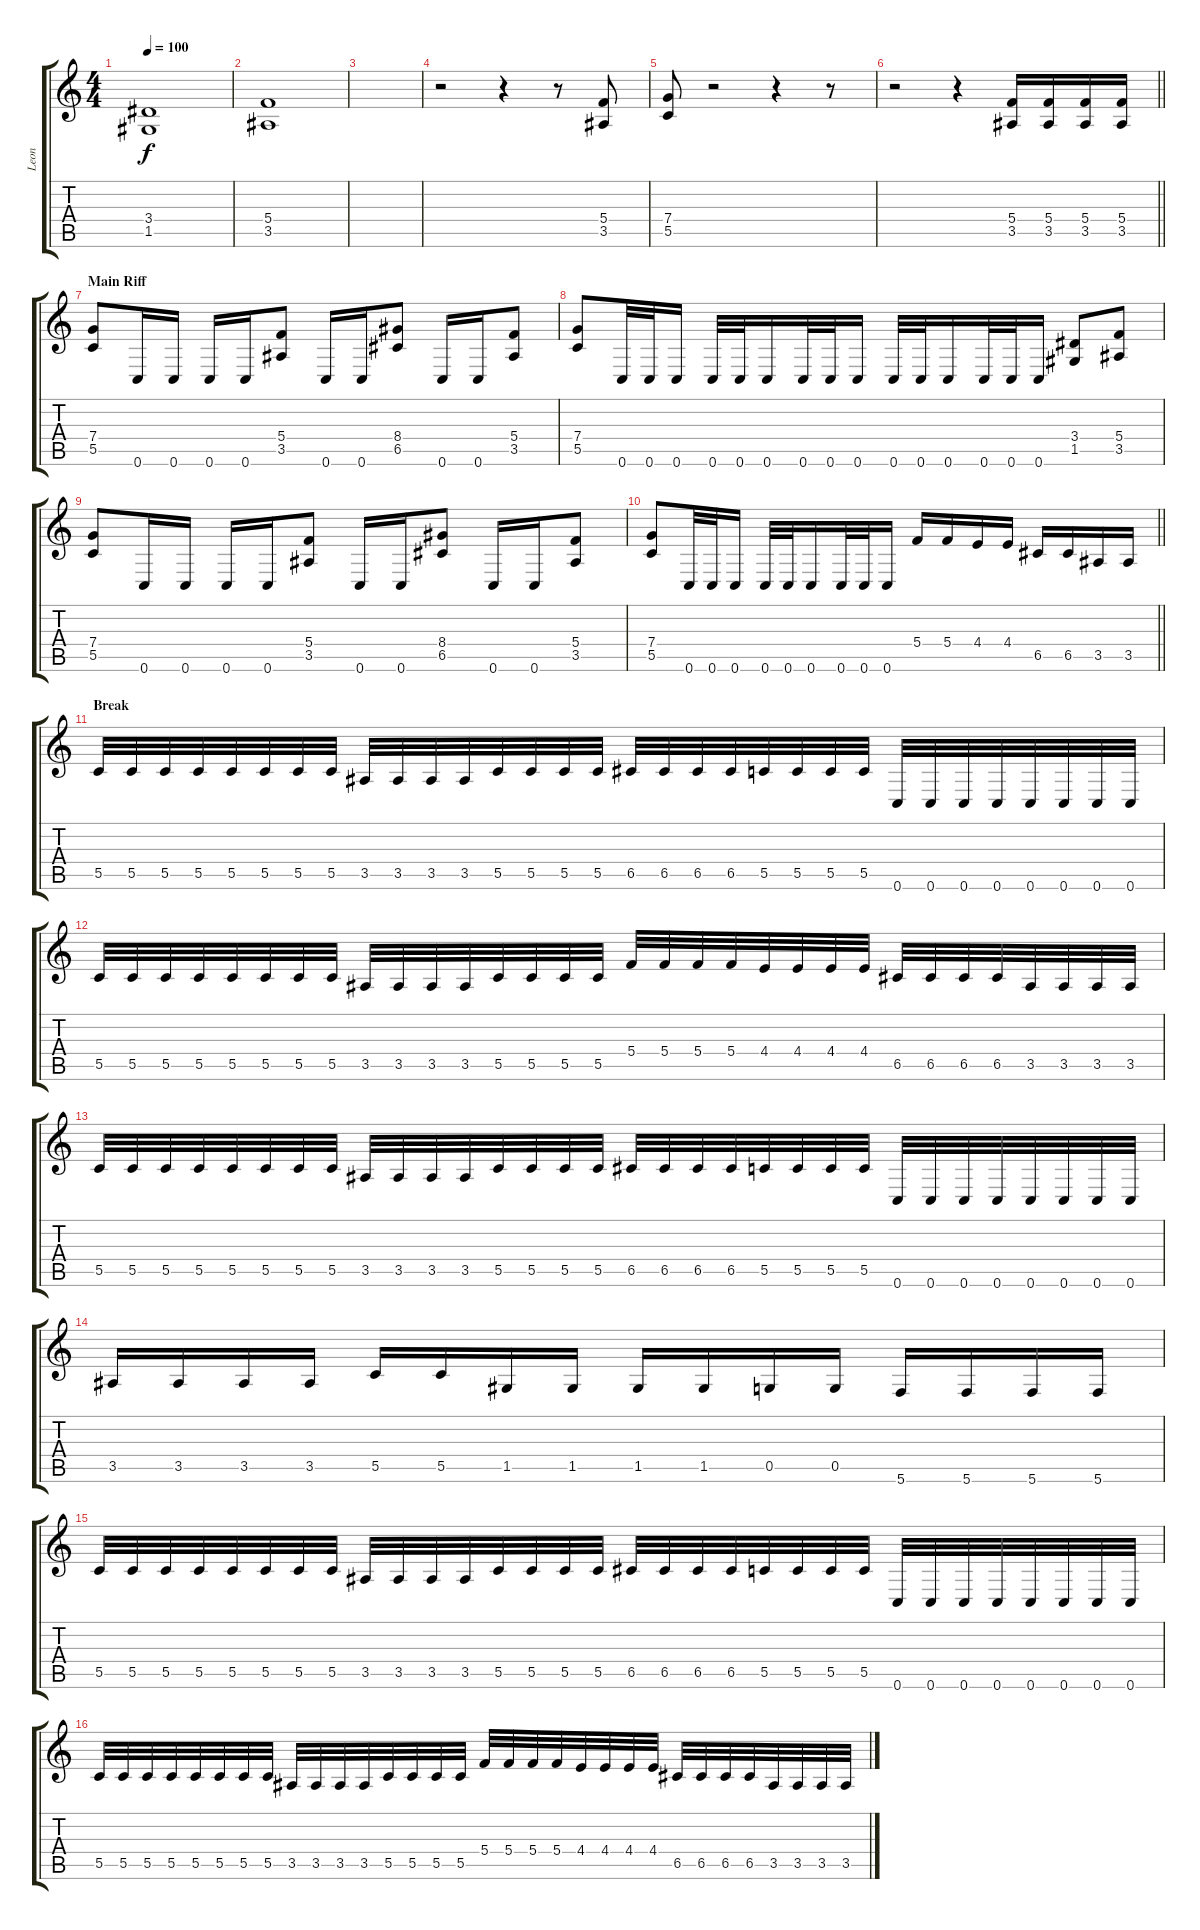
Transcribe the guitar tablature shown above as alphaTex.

\track ("Leon" "Leon") {instrument distortionguitar}
\staff {score tabs}
\tuning (D4 A3 F3 C3 G2 C2) {hide}
\ts (4 4)
\tempo 100
\clef g2
\ks c
(3.4 1.5).1{dy f} |
(5.4 3.5).1 |
|
r.2 r.4 r.8 (5.4 3.5).8 |
(7.4 5.5).8 r.2 r.4 r.8 |
\barLineRight lightlight
r.2 r.4 (5.4 3.5).16 (5.4 3.5).16 (5.4 3.5).16 (5.4 3.5).16 |
\section ("" "Main Riff")
(7.4 5.5).8 0.6.16 0.6.16 0.6.16 0.6.16 (5.4 3.5).8 0.6.16 0.6.16 (8.4 6.5).8 0.6.16 0.6.16 (5.4 3.5).8 |
(7.4 5.5).8 0.6.32 0.6.32 0.6.16 0.6.32 0.6.32 0.6.16 0.6.32 0.6.32 0.6.16 0.6.32 0.6.32 0.6.16 0.6.32 0.6.32 0.6.16 (3.4 1.5).8 (5.4 3.5).8 |
(7.4 5.5).8 0.6.16 0.6.16 0.6.16 0.6.16 (5.4 3.5).8 0.6.16 0.6.16 (8.4 6.5).8 0.6.16 0.6.16 (5.4 3.5).8 |
\barLineRight lightlight
(7.4 5.5).8 0.6.32 0.6.32 0.6.16 0.6.32 0.6.32 0.6.16 0.6.32 0.6.32 0.6.16 5.4.16 5.4.16 4.4.16 4.4.16 6.5.16 6.5.16 3.5.16 3.5.16 |
\section ("" "Break")
5.5.32 5.5.32 5.5.32 5.5.32 5.5.32 5.5.32 5.5.32 5.5.32 3.5.32 3.5.32 3.5.32 3.5.32 5.5.32 5.5.32 5.5.32 5.5.32 6.5.32 6.5.32 6.5.32 6.5.32 5.5.32 5.5.32 5.5.32 5.5.32 0.6.32 0.6.32 0.6.32 0.6.32 0.6.32 0.6.32 0.6.32 0.6.32 |
5.5.32 5.5.32 5.5.32 5.5.32 5.5.32 5.5.32 5.5.32 5.5.32 3.5.32 3.5.32 3.5.32 3.5.32 5.5.32 5.5.32 5.5.32 5.5.32 5.4.32 5.4.32 5.4.32 5.4.32 4.4.32 4.4.32 4.4.32 4.4.32 6.5.32 6.5.32 6.5.32 6.5.32 3.5.32 3.5.32 3.5.32 3.5.32 |
5.5.32 5.5.32 5.5.32 5.5.32 5.5.32 5.5.32 5.5.32 5.5.32 3.5.32 3.5.32 3.5.32 3.5.32 5.5.32 5.5.32 5.5.32 5.5.32 6.5.32 6.5.32 6.5.32 6.5.32 5.5.32 5.5.32 5.5.32 5.5.32 0.6.32 0.6.32 0.6.32 0.6.32 0.6.32 0.6.32 0.6.32 0.6.32 |
3.5.16 3.5.16 3.5.16 3.5.16 5.5.16 5.5.16 1.5.16 1.5.16 1.5.16 1.5.16 0.5.16 0.5.16 5.6.16 5.6.16 5.6.16 5.6.16 |
5.5.32 5.5.32 5.5.32 5.5.32 5.5.32 5.5.32 5.5.32 5.5.32 3.5.32 3.5.32 3.5.32 3.5.32 5.5.32 5.5.32 5.5.32 5.5.32 6.5.32 6.5.32 6.5.32 6.5.32 5.5.32 5.5.32 5.5.32 5.5.32 0.6.32 0.6.32 0.6.32 0.6.32 0.6.32 0.6.32 0.6.32 0.6.32 |
5.5.32 5.5.32 5.5.32 5.5.32 5.5.32 5.5.32 5.5.32 5.5.32 3.5.32 3.5.32 3.5.32 3.5.32 5.5.32 5.5.32 5.5.32 5.5.32 5.4.32 5.4.32 5.4.32 5.4.32 4.4.32 4.4.32 4.4.32 4.4.32 6.5.32 6.5.32 6.5.32 6.5.32 3.5.32 3.5.32 3.5.32 3.5.32
